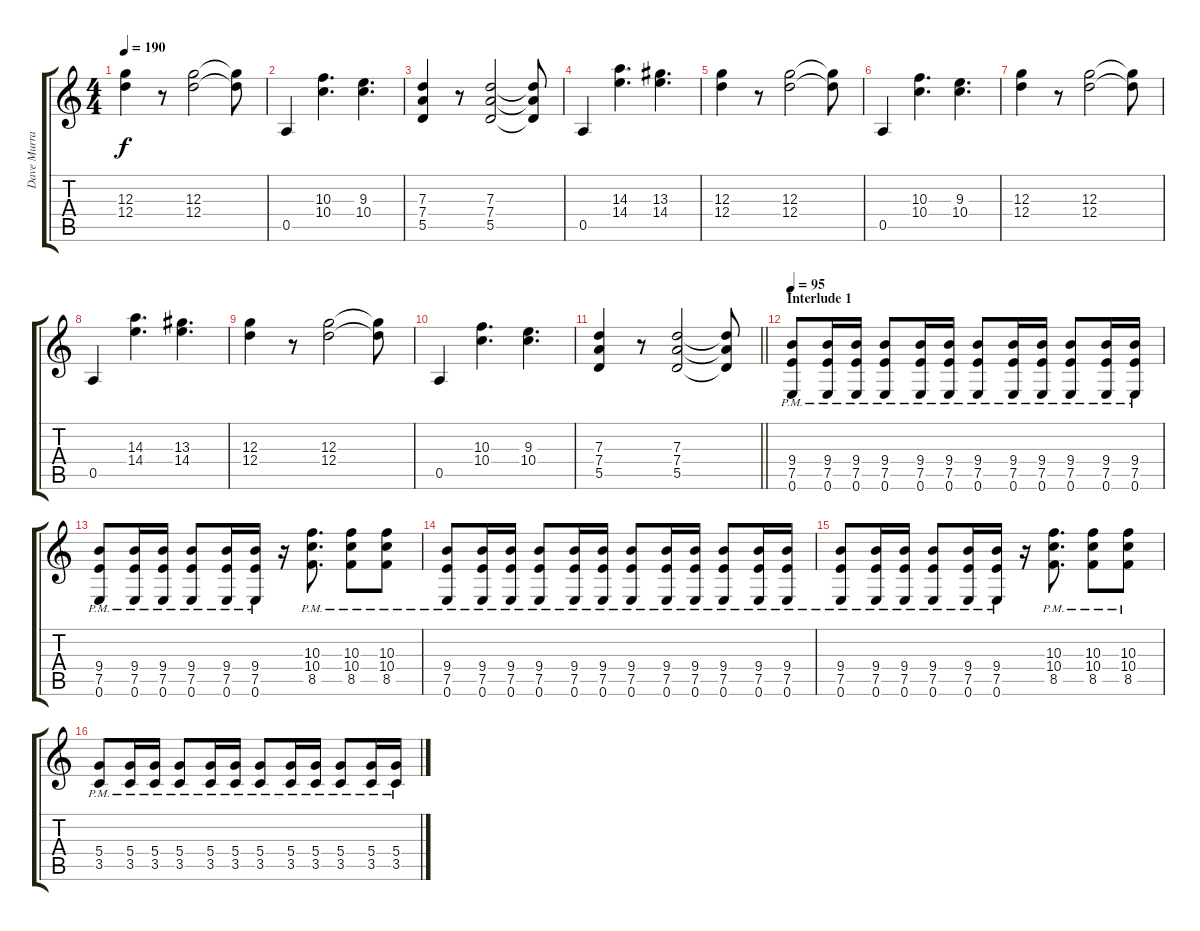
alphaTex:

\track ("Dave Murray" "Dave Murra") {instrument overdrivenguitar}
\staff {score tabs}
\tuning (E4 B3 G3 D3 A2 E2) {hide}
\ts (4 4)
\tempo 190
\clef g2
\ks c
(12.3 12.4).4{dy f} r.8 (12.3 12.4).2 (12.3{t} 12.4{t}).8 |
0.5.4 (10.3 10.4).4{d} (9.3 10.4).4{d} |
(7.3 7.4 5.5).4 r.8 (7.3 7.4 5.5).2 (7.3{t} 7.4{t} 5.5{t}).8 |
0.5.4 (14.3 14.4).4{d} (13.3 14.4).4{d} |
(12.3 12.4).4 r.8 (12.3 12.4).2 (12.3{t} 12.4{t}).8 |
0.5.4 (10.3 10.4).4{d} (9.3 10.4).4{d} |
(12.3 12.4).4 r.8 (12.3 12.4).2 (12.3{t} 12.4{t}).8 |
0.5.4 (14.3 14.4).4{d} (13.3 14.4).4{d} |
(12.3 12.4).4 r.8 (12.3 12.4).2 (12.3{t} 12.4{t}).8 |
0.5.4 (10.3 10.4).4{d} (9.3 10.4).4{d} |
\barLineRight lightlight
(7.3 7.4 5.5).4 r.8 (7.3 7.4 5.5).2 (7.3{t} 7.4{t} 5.5{t}).8 |
\section ("" "Interlude 1")
\tempo 95
(9.4{pm} 7.5{pm} 0.6{pm}).8 (9.4{pm} 7.5{pm} 0.6{pm}).16 (9.4{pm} 7.5{pm} 0.6{pm}).16 (9.4{pm} 7.5{pm} 0.6{pm}).8 (9.4{pm} 7.5{pm} 0.6{pm}).16 (9.4{pm} 7.5{pm} 0.6{pm}).16 (9.4{pm} 7.5{pm} 0.6{pm}).8 (9.4{pm} 7.5{pm} 0.6{pm}).16 (9.4{pm} 7.5{pm} 0.6{pm}).16 (9.4{pm} 7.5{pm} 0.6{pm}).8 (9.4{pm} 7.5{pm} 0.6{pm}).16 (9.4{pm} 7.5{pm} 0.6{pm}).16 |
(9.4{pm} 7.5{pm} 0.6{pm}).8 (9.4{pm} 7.5{pm} 0.6{pm}).16 (9.4{pm} 7.5{pm} 0.6{pm}).16 (9.4{pm} 7.5{pm} 0.6{pm}).8 (9.4{pm} 7.5{pm} 0.6{pm}).16 (9.4{pm} 7.5{pm} 0.6{pm}).16 r.16 (10.3{pm} 10.4{pm} 8.5{pm}).8{d} (10.3{pm} 10.4{pm} 8.5{pm}).8 (10.3{pm} 10.4{pm} 8.5{pm}).8 |
(9.4{pm} 7.5{pm} 0.6{pm}).8 (9.4{pm} 7.5{pm} 0.6{pm}).16 (9.4{pm} 7.5{pm} 0.6{pm}).16 (9.4{pm} 7.5{pm} 0.6{pm}).8 (9.4{pm} 7.5{pm} 0.6{pm}).16 (9.4{pm} 7.5{pm} 0.6{pm}).16 (9.4{pm} 7.5{pm} 0.6{pm}).8 (9.4{pm} 7.5{pm} 0.6{pm}).16 (9.4{pm} 7.5{pm} 0.6{pm}).16 (9.4{pm} 7.5{pm} 0.6{pm}).8 (9.4{pm} 7.5{pm} 0.6{pm}).16 (9.4{pm} 7.5{pm} 0.6{pm}).16 |
(9.4{pm} 7.5{pm} 0.6{pm}).8 (9.4{pm} 7.5{pm} 0.6{pm}).16 (9.4{pm} 7.5{pm} 0.6{pm}).16 (9.4{pm} 7.5{pm} 0.6{pm}).8 (9.4{pm} 7.5{pm} 0.6{pm}).16 (9.4{pm} 7.5{pm} 0.6{pm}).16 r.16 (10.3{pm} 10.4{pm} 8.5{pm}).8{d} (10.3{pm} 10.4{pm} 8.5{pm}).8 (10.3{pm} 10.4{pm} 8.5{pm}).8 |
(5.4{pm} 3.5{pm}).8 (5.4{pm} 3.5{pm}).16 (5.4{pm} 3.5{pm}).16 (5.4{pm} 3.5{pm}).8 (5.4{pm} 3.5{pm}).16 (5.4{pm} 3.5{pm}).16 (5.4{pm} 3.5{pm}).8 (5.4{pm} 3.5{pm}).16 (5.4{pm} 3.5{pm}).16 (5.4{pm} 3.5{pm}).8 (5.4{pm} 3.5{pm}).16 (5.4{pm} 3.5{pm}).16
